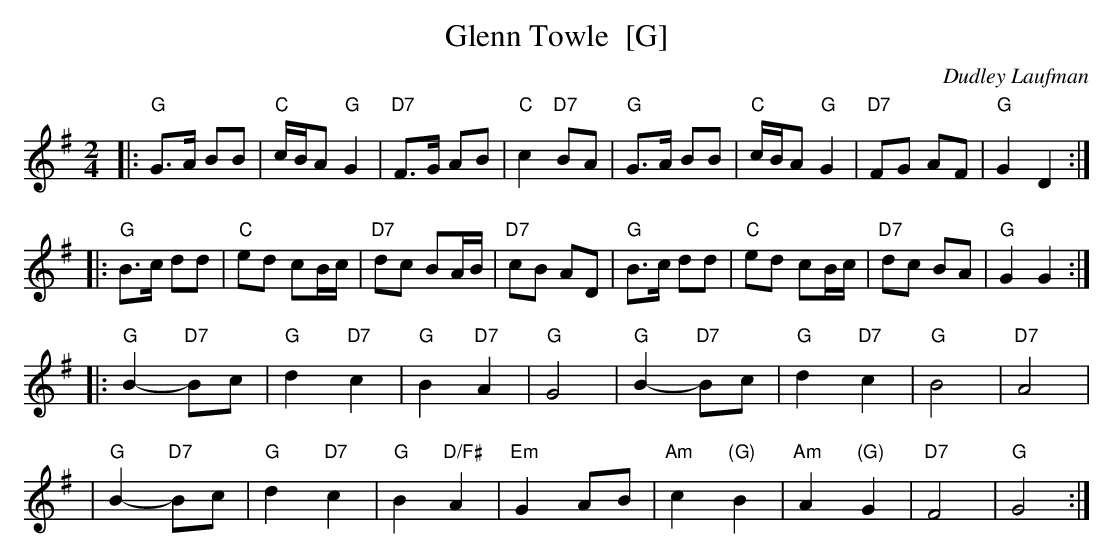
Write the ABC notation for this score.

X:1
T: Glenn Towle  [G]
C: Dudley Laufman
M: 2/4
L: 1/8
K: G
|: "G"G>A BB | "C"c/B/A "G"G2 | "D7"F>G AB | "C"c2 "D7"BA \
|  "G"G>A BB | "C"c/B/A "G"G2 | "D7"FG AF | "G"G2 D2 :|
|: "G"B>c dd | "C"ed cB/c/ | "D7"dc BA/B/ | "D7"cB AD \
|  "G"B>c dd | "C"ed cB/c/ | "D7"dc BA | "G"G2 G2 :|
|: "G"B2- "D7"Bc | "G"d2 "D7"c2 | "G"B2 "D7"A2 | "G"G4 \
|  "G"B2- "D7"Bc | "G"d2 "D7"c2 | "G"B4 | "D7"A4 |
|  "G"B2- "D7"Bc | "G"d2 "D7"c2 | "G"B2 "D/F#"A2 | "Em"G2 AB \
|  "Am"c2 "(G)"B2 | "Am"A2 "(G)"G2 | "D7"F4 | "G"G4 :|
